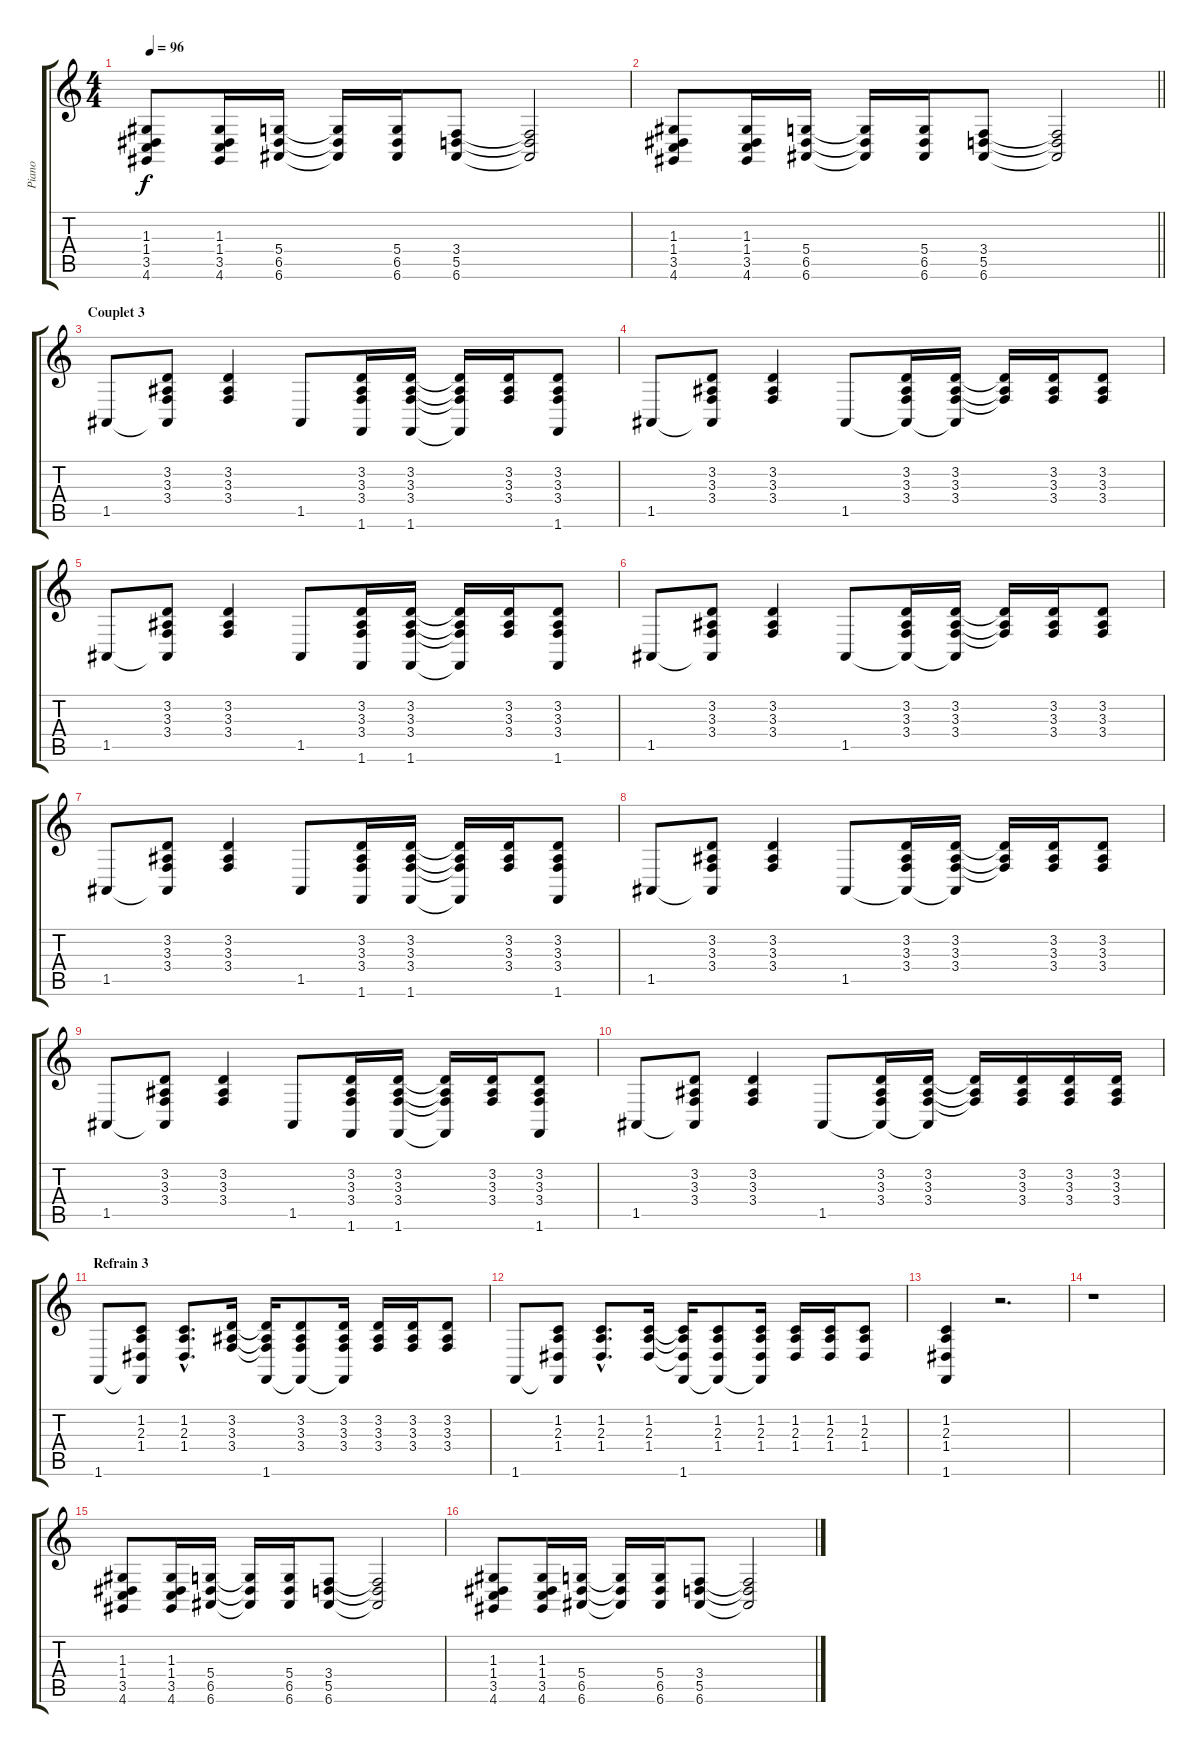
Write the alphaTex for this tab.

\track ("Piano" "Piano") {instrument acousticgrandpiano}
\staff {score tabs}
\tuning (E4 B3 G3 D3 A2 E2) {hide}
\ts (4 4)
\tempo 96
\clef g2
\ks c
(1.3 1.4 3.5 4.6).8{dy f} (1.3 1.4 3.5 4.6).16 (5.4 6.5 6.6).16 (5.4{t} 6.5{t} 6.6{t}).16 (5.4 6.5 6.6).16 (3.4 5.5 6.6).8 (3.4{t} 5.5{t} 6.6{t}).2 |
\barLineRight lightlight
(1.3 1.4 3.5 4.6).8 (1.3 1.4 3.5 4.6).16 (5.4 6.5 6.6).16 (5.4{t} 6.5{t} 6.6{t}).16 (5.4 6.5 6.6).16 (3.4 5.5 6.6).8 (3.4{t} 5.5{t} 6.6{t}).2 |
\section ("" "Couplet 3")
1.5.8{volume 13} (3.2 3.3 3.4 1.5{t}).8 (3.2 3.3 3.4).4 1.5.8 (3.2 3.3 3.4 1.6).16 (3.2 3.3 3.4 1.6).16 (3.2{t} 3.3{t} 3.4{t} 1.6{t}).16 (3.2 3.3 3.4).16 (3.2 3.3 3.4 1.6).8 |
1.5.8 (3.2 3.3 3.4 1.5{t}).8 (3.2 3.3 3.4).4 1.5.8 (3.2 3.3 3.4 1.5{t}).16 (3.2 3.3 3.4 1.5{t}).16 (3.2{t} 3.3{t} 3.4{t}).16 (3.2 3.3 3.4).16 (3.2 3.3 3.4).8 |
1.5.8 (3.2 3.3 3.4 1.5{t}).8 (3.2 3.3 3.4).4 1.5.8 (3.2 3.3 3.4 1.6).16 (3.2 3.3 3.4 1.6).16 (3.2{t} 3.3{t} 3.4{t} 1.6{t}).16 (3.2 3.3 3.4).16 (3.2 3.3 3.4 1.6).8 |
1.5.8 (3.2 3.3 3.4 1.5{t}).8 (3.2 3.3 3.4).4 1.5.8 (3.2 3.3 3.4 1.5{t}).16 (3.2 3.3 3.4 1.5{t}).16 (3.2{t} 3.3{t} 3.4{t}).16 (3.2 3.3 3.4).16 (3.2 3.3 3.4).8 |
1.5.8 (3.2 3.3 3.4 1.5{t}).8 (3.2 3.3 3.4).4 1.5.8 (3.2 3.3 3.4 1.6).16 (3.2 3.3 3.4 1.6).16 (3.2{t} 3.3{t} 3.4{t} 1.6{t}).16 (3.2 3.3 3.4).16 (3.2 3.3 3.4 1.6).8 |
1.5.8 (3.2 3.3 3.4 1.5{t}).8 (3.2 3.3 3.4).4 1.5.8 (3.2 3.3 3.4 1.5{t}).16 (3.2 3.3 3.4 1.5{t}).16 (3.2{t} 3.3{t} 3.4{t}).16 (3.2 3.3 3.4).16 (3.2 3.3 3.4).8 |
1.5.8 (3.2 3.3 3.4 1.5{t}).8 (3.2 3.3 3.4).4 1.5.8 (3.2 3.3 3.4 1.6).16 (3.2 3.3 3.4 1.6).16 (3.2{t} 3.3{t} 3.4{t} 1.6{t}).16 (3.2 3.3 3.4).16 (3.2 3.3 3.4 1.6).8 |
1.5.8 (3.2 3.3 3.4 1.5{t}).8 (3.2 3.3 3.4).4 1.5.8 (3.2 3.3 3.4 1.5{t}).16 (3.2 3.3 3.4 1.5{t}).16 (3.2{t} 3.3{t} 3.4{t}).16 (3.2 3.3 3.4).16 (3.2 3.3 3.4).16 (3.2 3.3 3.4).16 |
\section ("" "Refrain 3")
1.6.8 (1.2 2.3 1.4 1.6{t}).8 (1.2{hac} 2.3{hac} 1.4{hac}).8{d} (3.2 3.3 3.4).16 (3.2{t} 3.3{t} 3.4{t} 1.6).16 (3.2 3.3 3.4 1.6{t}).8 (3.2 3.3 3.4 1.6{t}).16 (3.2 3.3 3.4).16 (3.2 3.3 3.4).16 (3.2 3.3 3.4).8 |
1.6.8 (1.2 2.3 1.4 1.6{t}).8 (1.2{hac} 2.3{hac} 1.4{hac}).8{d} (1.2 2.3 1.4).16 (1.2{t} 2.3{t} 1.4{t} 1.6).16 (1.2 2.3 1.4 1.6{t}).8 (1.2 2.3 1.4 1.6{t}).16 (1.2 2.3 1.4).16 (1.2 2.3 1.4).16 (1.2 2.3 1.4).8 |
(1.2 2.3 1.4 1.6).4 r.2{d} |
r.1 |
(1.3 1.4 3.5 4.6).8 (1.3 1.4 3.5 4.6).16 (5.4 6.5 6.6).16 (5.4{t} 6.5{t} 6.6{t}).16 (5.4 6.5 6.6).16 (3.4 5.5 6.6).8 (3.4{t} 5.5{t} 6.6{t}).2 |
(1.3 1.4 3.5 4.6).8 (1.3 1.4 3.5 4.6).16 (5.4 6.5 6.6).16 (5.4{t} 6.5{t} 6.6{t}).16 (5.4 6.5 6.6).16 (3.4 5.5 6.6).8 (3.4{t} 5.5{t} 6.6{t}).2
